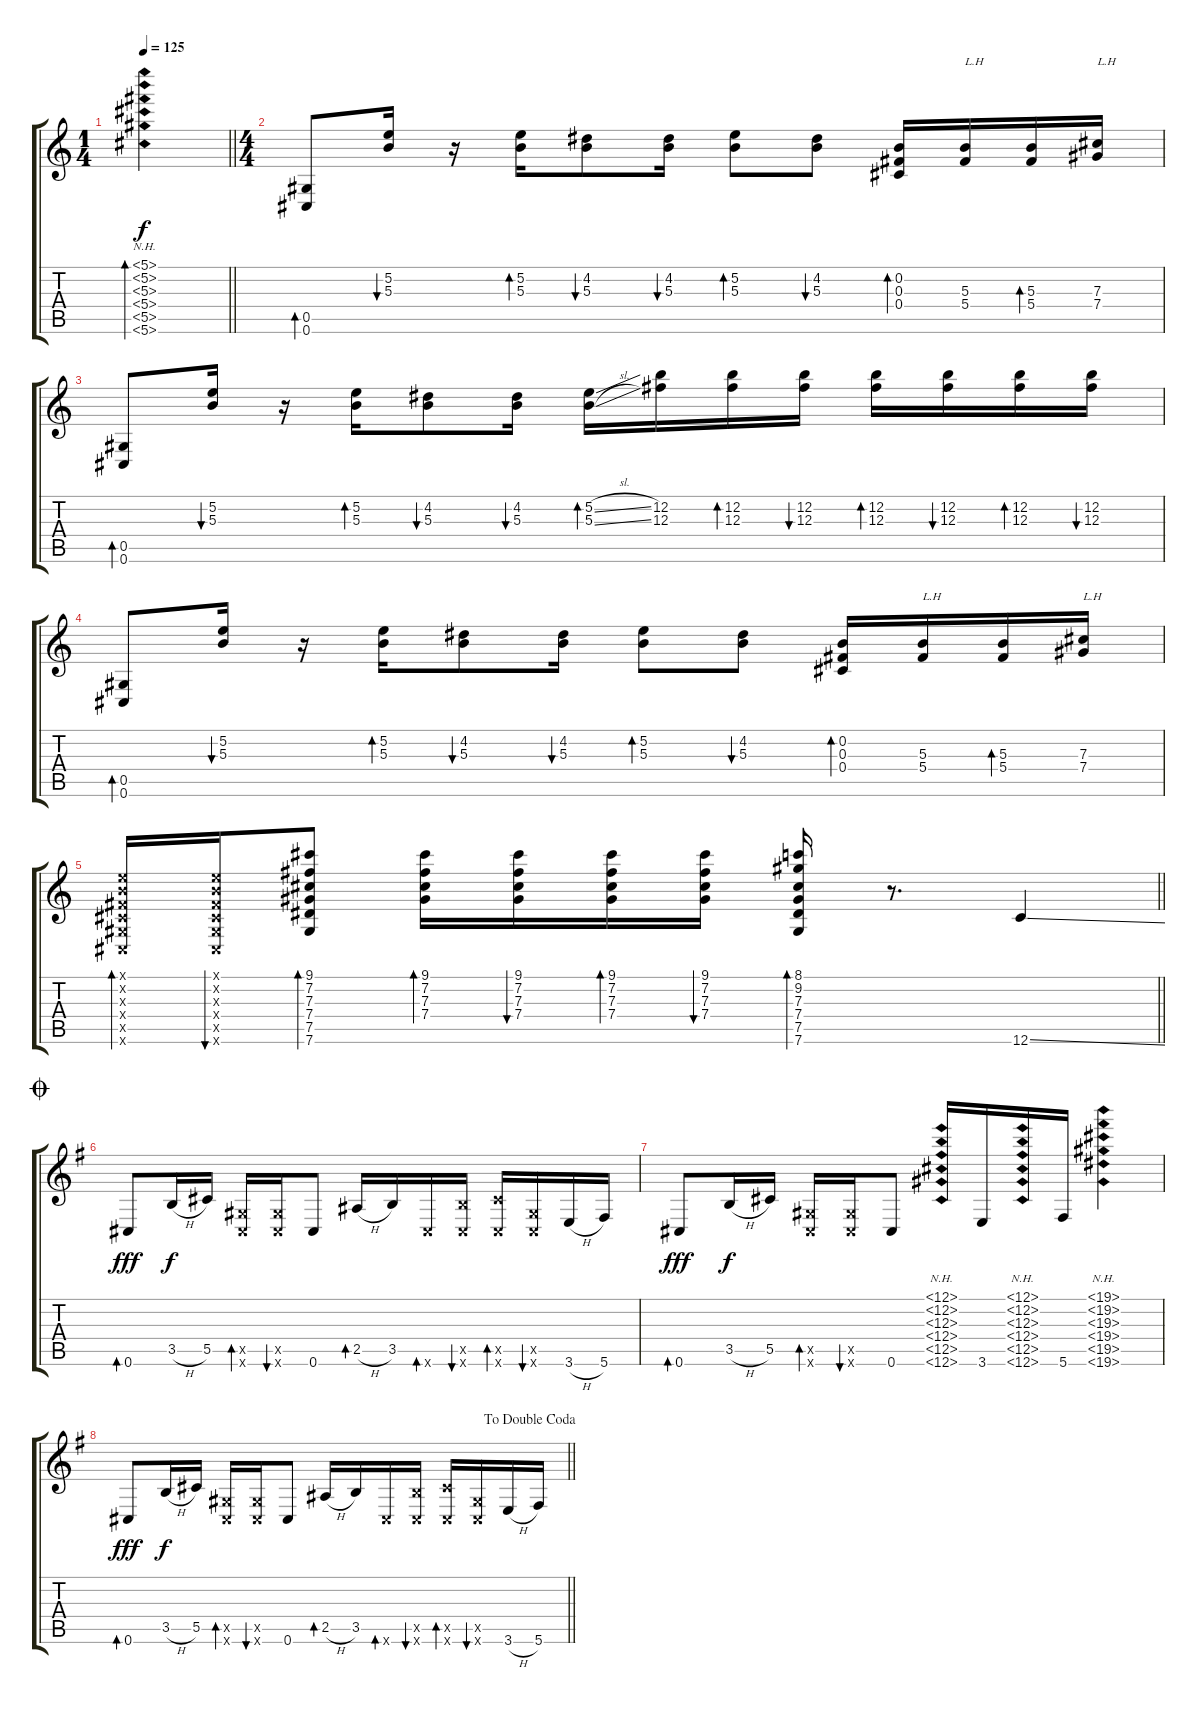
\track "" {instrument acousticguitarsteel}
\staff {score tabs}
\tuning (E4 B3 Gb3 Db3 Ab2 Db2) {hide}
\ts (1 4)
\tempo 125
\clef g2
\barLineRight lightlight
\ks c
(5.1{nh} 5.2{nh} 5.3{nh} 5.4{nh} 5.5{nh} 5.6{nh}).4{bd 120 dy f instrument acousticguitarsteel} |
\ts (4 4)
(0.5 0.6).8{bd 30 txt ""} (5.2 5.3).16{bu 30} r.16 (5.2 5.3).16{bd 30 txt ""} (4.2 5.3).8{bu 30} (4.2 5.3).16{bu 30} (5.2 5.3).8{bd 30 txt ""} (4.2 5.3).8{bu 30} (0.2 0.3 0.4).16{bd 30 txt ""} (5.3 5.4).16{txt "L.H"} (5.3 5.4).16{bd 30} (7.3 7.4).16{txt "L.H"} |
(0.5 0.6).8{bd 30 txt ""} (5.2 5.3).16{bu 30} r.16 (5.2 5.3).16{bd 30 txt ""} (4.2 5.3).8{bu 30} (4.2 5.3).16{bu 30} (5.2{sl} 5.3{sl}).16{bd 30 txt ""} (12.2 12.3).16 (12.2 12.3).16{bd 30} (12.2 12.3).16{bu 30} (12.2 12.3).16{bd 30 txt ""} (12.2 12.3).16{bu 30} (12.2 12.3).16{bd 30} (12.2 12.3).16{bu 30} |
(0.5 0.6).8{bd 30 txt ""} (5.2 5.3).16{bu 30} r.16 (5.2 5.3).16{bd 30 txt ""} (4.2 5.3).8{bu 30} (4.2 5.3).16{bu 30} (5.2 5.3).8{bd 30 txt ""} (4.2 5.3).8{bu 30} (0.2 0.3 0.4).16{bd 30 txt ""} (5.3 5.4).16{txt "L.H"} (5.3 5.4).16{bd 30} (7.3 7.4).16{txt "L.H"} |
\barLineRight lightlight
(0.1{x} 0.2{x} 0.3{x} 0.4{x} 0.5{x} 0.6{x}).16{bd 30 txt ""} (0.1{x} 0.2{x} 0.3{x} 0.4{x} 0.5{x} 0.6{x}).16{bu 30} (9.1 7.2 7.3 7.4 7.5 7.6).8{bd 30 txt ""} (9.1 7.2 7.3 7.4).16{bd 30 txt ""} (9.1 7.2 7.3 7.4).16{bu 30} (9.1 7.2 7.3 7.4).16{bd 30} (9.1 7.2 7.3 7.4).16{bu 30} (8.1 9.2 7.3 7.4 7.5 7.6).16{bd 60} r.8{d} 12.6{ss}.4 |
\jump coda
\ks g
0.6.8{bd 30 txt "" dy fff} 3.5{h}.16{dy f} 5.5.16 (0.5{x} 0.6{x}).16{bd 30 txt ""} (0.5{x} 0.6{x}).16{bu 30} 0.6.8 2.5{h}.16{bd 30 txt ""} 3.5.16 0.6{x}.16{bd 60} (3.5{x} 0.6{x}).16{bu 30} (5.5{x} 0.6{x}).16{bd 30 txt ""} (0.5{x} 0.6{x}).16{bu 30} 3.6{h}.16 5.6.16 |
0.6.8{bd 30 txt "" dy fff} 3.5{h}.16{dy f} 5.5.16 (0.5{x} 0.6{x}).16{bd 30 txt ""} (0.5{x} 0.6{x}).16{bu 30} 0.6.8 (12.1{nh} 12.2{nh} 12.3{nh} 12.4{nh} 12.5{nh} 12.6{nh}).16 3.6.16 (12.1{nh} 12.2{nh} 12.3{nh} 12.4{nh} 12.5{nh} 12.6{nh}).16 5.6.16 (19.1{nh} 19.2{nh} 19.3{nh} 19.4{nh} 19.5{nh} 19.6{nh}).4 |
\jump dadoublecoda
\barLineRight lightlight
0.6.8{bd 30 txt "" dy fff} 3.5{h}.16{dy f} 5.5.16 (0.5{x} 0.6{x}).16{bd 30 txt ""} (0.5{x} 0.6{x}).16{bu 30} 0.6.8 2.5{h}.16{bd 30 txt ""} 3.5.16 0.6{x}.16{bd 60} (3.5{x} 0.6{x}).16{bu 30} (5.5{x} 0.6{x}).16{bd 30 txt ""} (0.5{x} 0.6{x}).16{bu 30} 3.6{h}.16 5.6.16
